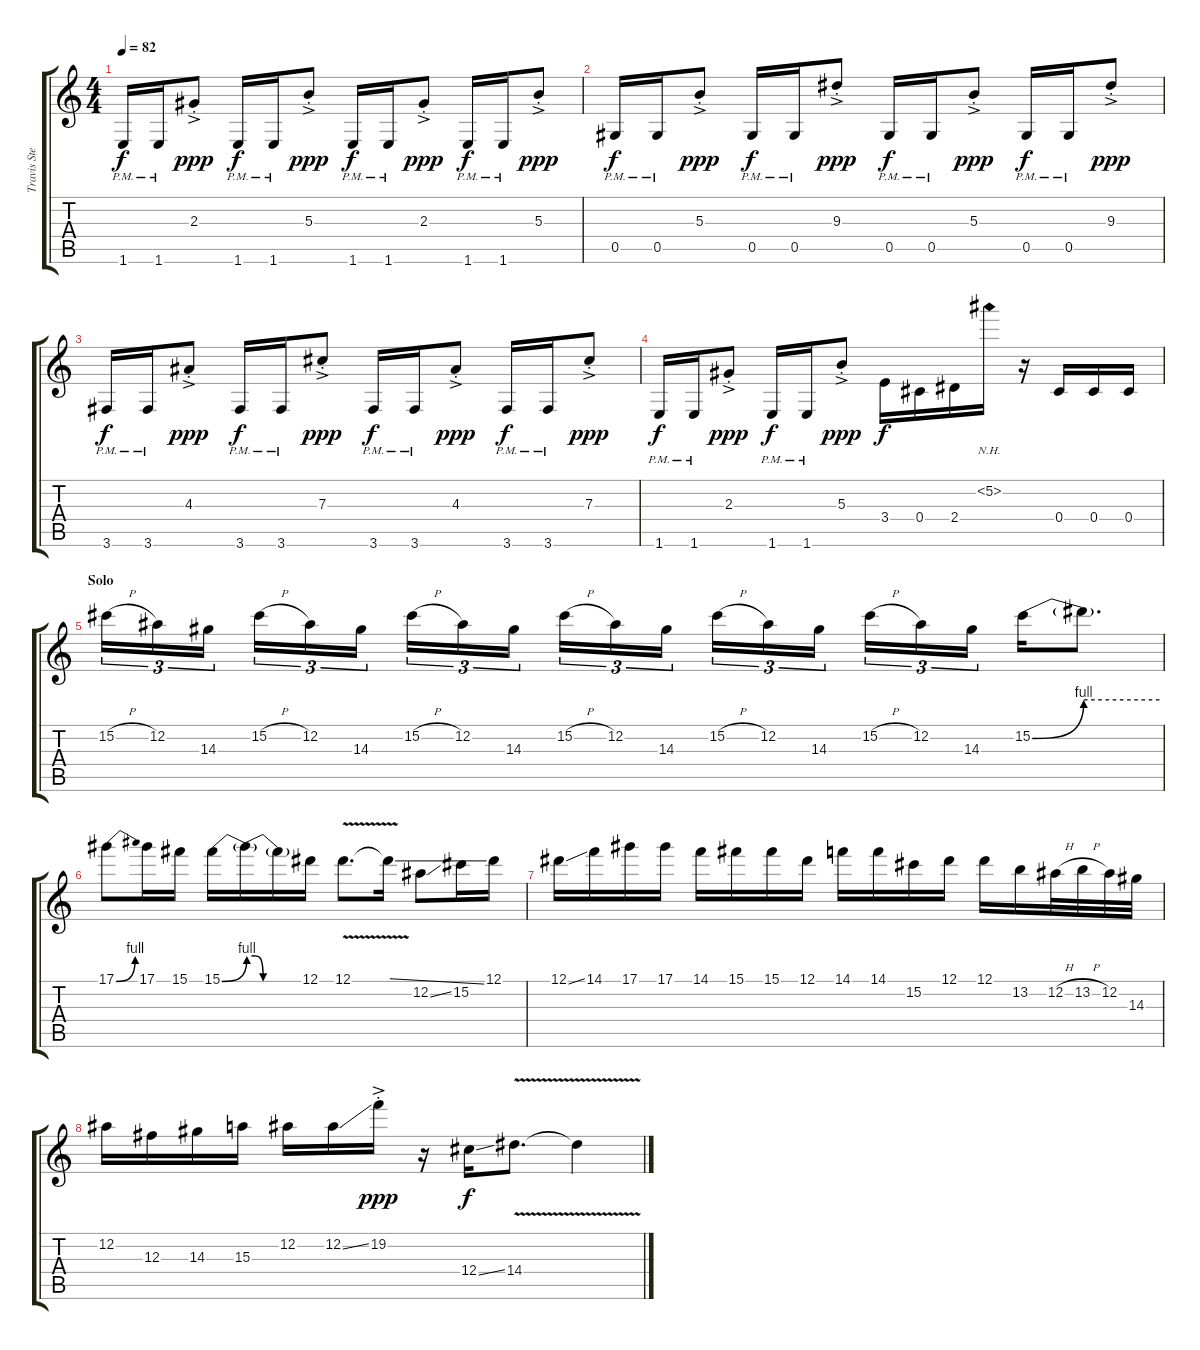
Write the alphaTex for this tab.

\track ("Travis Stever (Lead)" "Travis Ste") {instrument overdrivenguitar}
\staff {score tabs}
\tuning (Eb4 Bb3 Gb3 Db3 Ab2 Eb2) {hide}
\ts (4 4)
\tempo 82
\clef g2
\ks c
1.6{pm}.16{dy f} 1.6{pm}.16 2.3{ac st}.8{dy ppp} 1.6{pm}.16{dy f} 1.6{pm}.16 5.3{ac st}.8{dy ppp} 1.6{pm}.16{dy f} 1.6{pm}.16 2.3{ac st}.8{dy ppp} 1.6{pm}.16{dy f} 1.6{pm}.16 5.3{ac st}.8{dy ppp} |
0.5{pm}.16{dy f} 0.5{pm}.16 5.3{ac st}.8{dy ppp} 0.5{pm}.16{dy f} 0.5{pm}.16 9.3{ac st}.8{dy ppp} 0.5{pm}.16{dy f} 0.5{pm}.16 5.3{ac st}.8{dy ppp} 0.5{pm}.16{dy f} 0.5{pm}.16 9.3{ac st}.8{dy ppp} |
3.6{pm}.16{dy f} 3.6{pm}.16 4.3{ac st}.8{dy ppp} 3.6{pm}.16{dy f} 3.6{pm}.16 7.3{ac st}.8{dy ppp} 3.6{pm}.16{dy f} 3.6{pm}.16 4.3{ac st}.8{dy ppp} 3.6{pm}.16{dy f} 3.6{pm}.16 7.3{ac st}.8{dy ppp} |
1.6{pm}.16{dy f} 1.6{pm}.16 2.3{ac st}.8{dy ppp} 1.6{pm}.16{dy f} 1.6{pm}.16 5.3{ac st}.8{dy ppp} 3.4.16{dy f} 0.4.16 2.4.16 5.2{nh}.16 r.16 0.4.16 0.4.16 0.4.16 |
\section ("" "Solo")
15.2{h}.16{tu (3 2)} 12.2.16{tu (3 2)} 14.3.16{tu (3 2)} 15.2{h}.16{tu (3 2)} 12.2.16{tu (3 2)} 14.3.16{tu (3 2)} 15.2{h}.16{tu (3 2)} 12.2.16{tu (3 2)} 14.3.16{tu (3 2)} 15.2{h}.16{tu (3 2)} 12.2.16{tu (3 2)} 14.3.16{tu (3 2)} 15.2{h}.16{tu (3 2)} 12.2.16{tu (3 2)} 14.3.16{tu (3 2)} 15.2{h}.16{tu (3 2)} 12.2.16{tu (3 2)} 14.3.16{tu (3 2)} 15.2{be (bend 0 0 60 4)}.16 15.2{be (hold 0 4 60 4) t}.8{d} |
17.1{be (bend 0 0 60 4)}.8 17.1.16 15.1.16 15.1{be (bend 0 0 60 4)}.16 15.1{be (custom 0 4 15 4 30 0 60 0) t}.16 15.1{be (hold 0 0 60 0) t}.16 12.1.16 12.1{v}.8{d} 12.1{v ss t}.16 12.2{ss}.8 15.2.16 12.1.16 |
12.1{ss}.16 14.1.16 17.1.16 17.1.16 14.1.16 15.1.16 15.1.16 12.1.16 14.1.16 14.1.16 15.2.16 12.1.16 12.1.16 13.2.16 12.2{h}.32 13.2{h}.32 12.2.32 14.3.32 |
12.2.16 12.3.16 14.3.16 15.3.16 12.2.16 12.2{ss}.16 19.2{ac st}.16{dy ppp} r.16 12.4{ss}.16{dy f} 14.4{v}.8{d} 14.4{v t}.4
